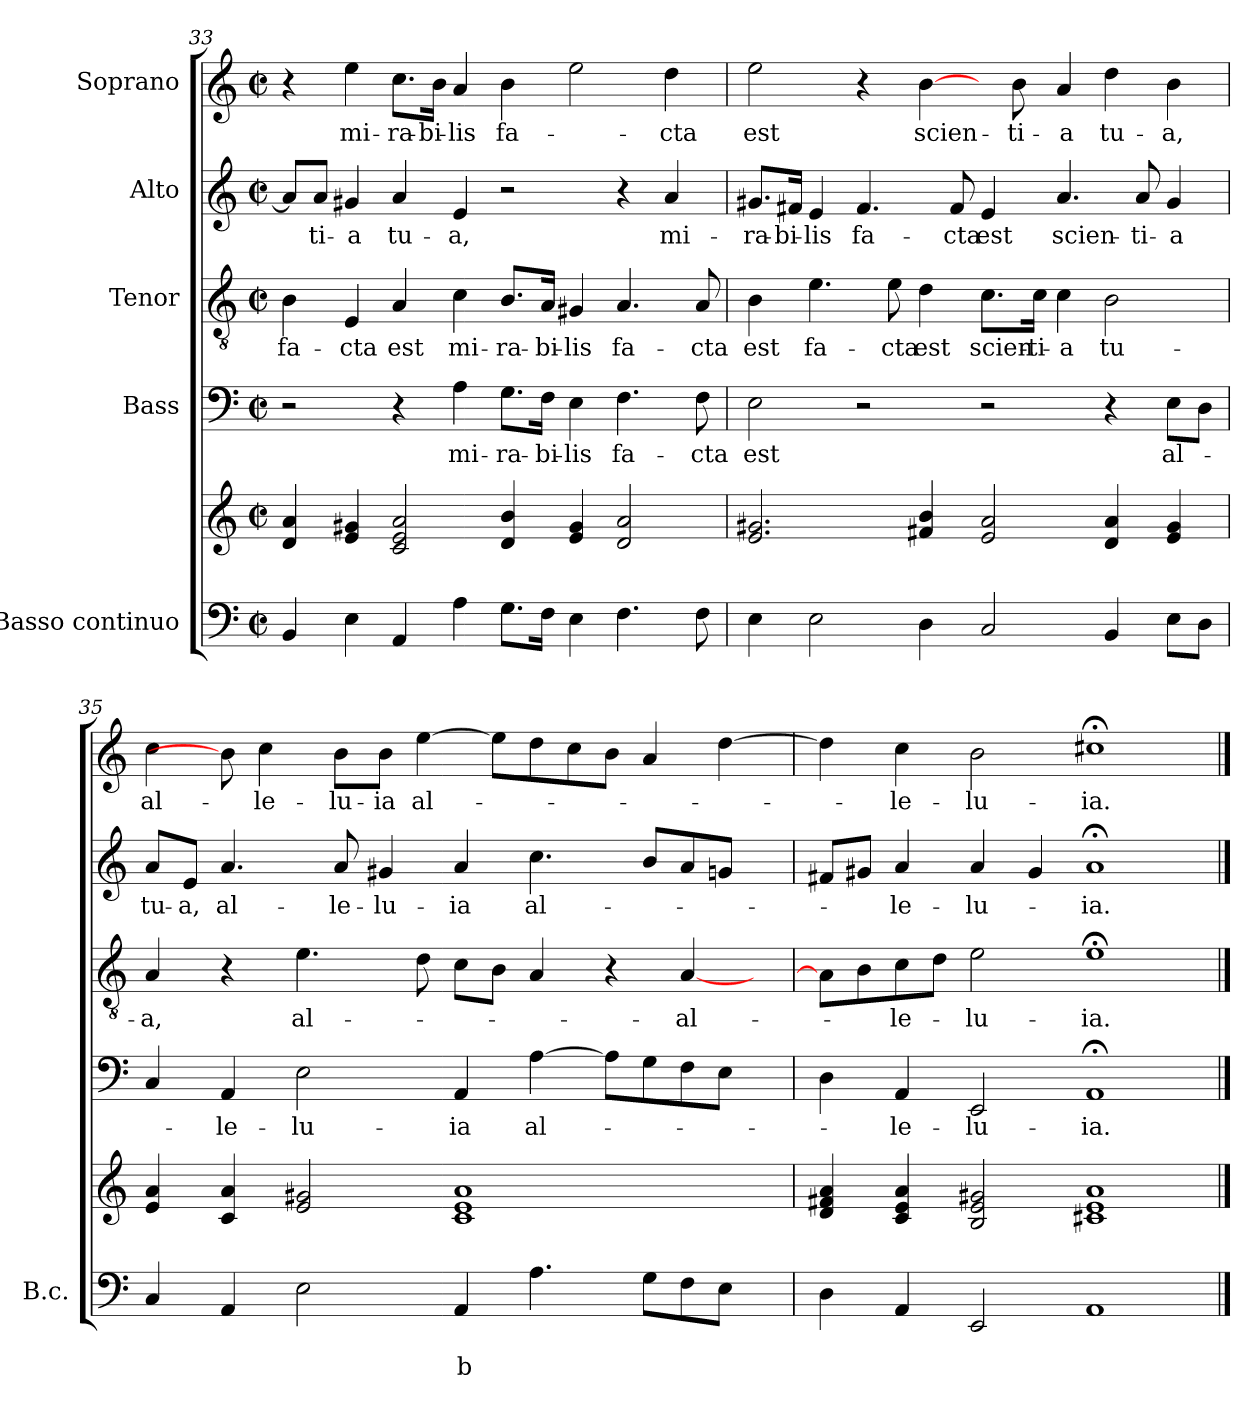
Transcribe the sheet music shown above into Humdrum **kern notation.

**kern	**text	**text	**kern	**kern	**text	**kern	**text	**kern	**text	**kern	**text
*part5	*part5	*part5	*part5	*part4	*part4	*part3	*part3	*part2	*part2	*part1	*part1
*staff6	*staff6	*staff6	*staff5	*staff4	*staff4	*staff3	*staff3	*staff2	*staff2	*staff1	*staff1
*I"Basso continuo	*	*	*	*I"Bass	*	*I"Tenor	*	*I"Alto	*	*I"Soprano	*
*I'B.c.	*	*	*	*	*	*	*	*	*	*	*
*clefF4	*	*	*clefG2	*clefF4	*	*clefGv2	*	*clefG2	*	*clefG2	*
*k[]	*	*	*k[]	*k[]	*	*k[]	*	*k[]	*	*k[]	*
*C:	*	*	*C:	*C:	*	*C:	*	*C:	*	*C:	*
*M2/2	*	*	*M2/2	*M2/2	*	*M2/2	*	*M2/2	*	*M2/2	*
*met(c|)	*	*	*met(c|)	*met(c|)	*	*met(c|)	*	*met(c|)	*	*met(c|)	*
=33	=33	=33	=33	=33	=33	=33	=33	=33	=33	=33	=33
!	!	!	!	!	!	!	!LO:LY:b	!	!	!	!
4BB/	.	.	4d!/ 4a!/	2r	.	4B\	fa-	8a/L]	.	4r	.
!	!	!	!	!	!	!	!	!	!LO:LY:b	!	!
.	.	.	.	.	.	.	.	8a/J	-ti-	.	.
!	!	!	!	!	!	!	!LO:LY:b	!	!LO:LY:b	!	!LO:LY:b
4E\	.	.	4e!/ 4g#X!/	.	.	4E/	-cta	4g#X/	-a	4ee\	mi-
!	!	!	!	!	!	!	!LO:LY:b	!	!LO:LY:b	!	!LO:LY:b
4AA/	.	.	2c!/ 2e!/ 2a!/	4r	.	4A/	est	4a/	tu-	8.cc\L	-ra-
!	!	!	!	!	!	!	!	!	!	!	!LO:LY:b
.	.	.	.	.	.	.	.	.	.	16b\Jk	-bi-
!	!	!	!	!	!LO:LY:b	!	!LO:LY:b	!	!LO:LY:b	!	!LO:LY:b
4A\	.	.	.	4A\	mi-	4c\	mi-	4e/	-a,	4a/	-lis
!	!	!	!	!	!LO:LY:b	!	!LO:LY:b	!	!	!	!LO:LY:b
8.G\L	.	.	4d!/ 4b!/	8.G\L	-ra-	8.B/L	-ra-	2r	.	4b\	fa-
!	!	!	!	!	!LO:LY:b	!	!LO:LY:b	!	!	!	!
16F\Jk	.	.	.	16F\Jk	-bi-	16A/Jk	-bi-	.	.	.	.
!	!	!	!	!	!LO:LY:b	!	!LO:LY:b	!	!	!	!
4E\	.	.	4e!/ 4g#!/	4E\	-lis	4G#X/	-lis	.	.	2ee\	.
!	!	!	!	!	!LO:LY:b	!	!LO:LY:b	!	!	!	!
4.F\	.	.	2d!/ 2a!/	4.F\	fa-	4.A/	fa-	4r	.	.	.
!	!	!	!	!	!	!	!	!	!LO:LY:b	!	!LO:LY:b
.	.	.	.	.	.	.	.	4a/	mi-	4dd\	-cta
!	!	!	!	!	!LO:LY:b	!	!LO:LY:b	!	!	!	!
8F\	.	.	.	8F\	-cta	8A/	-cta	.	.	.	.
!!LO:PB:g=z
=34	=34	=34	=34	=34	=34	=34	=34	=34	=34	=34	=34
!	!	!	!	!	!LO:LY:b	!	!LO:LY:b	!	!LO:LY:b	!	!LO:LY:b
4E\	.	.	2.e!/ 2.g#X!/	2E\	est	4B\	est	8.g#X/L	-ra-	2ee\	est
!	!	!	!	!	!	!	!	!	!LO:LY:b	!	!
.	.	.	.	.	.	.	.	16f#X/Jk	-bi-	.	.
!	!	!	!	!	!	!	!LO:LY:b	!	!LO:LY:b	!	!
2E\	.	.	.	.	.	4.e\	fa-	4e/	-lis	.	.
!	!	!	!	!	!	!	!	!	!LO:LY:b	!	!
.	.	.	.	2r	.	.	.	4.f#/	fa-	4r	.
!	!	!	!	!	!	!	!LO:LY:b	!	!	!	!
.	.	.	.	.	.	8e\	-cta	.	.	.	.
!	!	!	!	!	!	!	!LO:LY:b	!	!	!	!LO:LY:b
4D\	.	.	4f#X!/ 4b!/	.	.	4d\	est	.	.	[4b\	scien-
!	!	!	!	!	!	!	!	!	!LO:LY:b	!	!
.	.	.	.	.	.	.	.	8f#/	-cta	.	.
!	!	!	!	!	!	!	!LO:LY:b	!	!LO:LY:b	!	!
2C/	.	.	2e!/ 2a!/	2r	.	8.c\L	scien-	4e/	est	8ryy	.
!	!	!	!	!	!	!	!	!	!	!	!LO:LY:b
.	.	.	.	.	.	.	.	.	.	8b\	-ti-
!	!	!	!	!	!	!	!LO:LY:b	!	!	!	!
.	.	.	.	.	.	16c\Jk	-ti-	.	.	.	.
!	!	!	!	!	!	!	!LO:LY:b	!	!LO:LY:b	!	!LO:LY:b
.	.	.	.	.	.	4c\	-a	4.a/	scien-	4a/	-a
!	!	!	!	!	!	!	!LO:LY:b	!	!	!	!LO:LY:b
4BB/	.	.	4d!/ 4a!/	4r	.	2B\	tu-	.	.	4dd\	tu-
!	!	!	!	!	!	!	!	!	!LO:LY:b	!	!
.	.	.	.	.	.	.	.	8a/	-ti-	.	.
!	!	!	!	!	!LO:LY:b	!	!	!	!LO:LY:b	!	!LO:LY:b
8E\L	.	.	4e!/ 4g#!/	8E\L	al-	.	.	4g#/	-a	4b\	-a,
8D\J	.	.	.	8D\J	.	.	.	.	.	.	.
=35	=35	=35	=35	=35	=35	=35	=35	=35	=35	=35	=35
!	!	!	!	!	!	!	!LO:LY:b	!	!LO:LY:b	!	!LO:LY:b
4C/	.	.	4e!/ 4a!/	4C/	.	4A/	-a,	8a/L	tu-	4cc\	al-
!	!	!	!	!	!	!	!	!	!LO:LY:b	!	!
.	.	.	.	.	.	.	.	8e/J	-a,	.	.
!	!	!	!	!	!LO:LY:b	!	!	!	!LO:LY:b	!	!
4AA/	.	.	4c!/ 4a!/	4AA/	-le-	4r	.	4.a/	al-	8b\]	.
!	!	!	!	!	!	!	!	!	!	!	!LO:LY:b
.	.	.	.	.	.	.	.	.	.	4cc\	-le-
!	!	!	!	!	!LO:LY:b	!	!LO:LY:b	!	!	!	!
2E\	.	.	2e!/ 2g#X!/	2E\	-lu-	4.e\	al-	.	.	.	.
!	!	!	!	!	!	!	!	!	!LO:LY:b	!	!LO:LY:b
.	.	.	.	.	.	.	.	8a/	-le-	8b\L	-lu-
!	!	!	!	!	!	!	!	!	!LO:LY:b	!	!LO:LY:b
.	.	.	.	.	.	.	.	4g#X/	-lu-	8b\J	-ia
!	!	!	!	!	!	!	!	!	!	!	!LO:LY:b
.	.	.	.	.	.	8d\	.	.	.	[4ee\	al-
!	!	!LO:LY:a	!	!	!LO:LY:b	!	!	!	!LO:LY:b	!	!
4AA/	.	b	1c! 1e! 1a!	4AA/	-ia	8c\L	.	4a/	-ia	.	.
.	.	.	.	.	.	8B\J	.	.	.	8ee\L]	.
!	!	!	!	!	!LO:LY:b	!	!	!	!LO:LY:b	!	!
4.A\	.	.	.	[4A\	al-	4A/	.	4.cc\	al-	8dd\	.
.	.	.	.	.	.	.	.	.	.	8cc\	.
.	.	.	.	8A\L]	.	4r	.	.	.	8b\J	.
8G\L	.	.	.	8G\	.	.	.	8b/L	.	4a/	.
!	!	!	!	!	!	!	!LO:LY:b	!	!	!	!
8F\	.	.	.	8F\	.	[4A/	-al-	8a/	.	.	.
8E\J	.	.	.	8E\J	.	.	.	8gn/J	.	[4dd\	.
8ryy	.	.	8ryy	8ryy	.	8ryy	.	8ryy	.	.	.
=36	=36	=36	=36	=36	=36	=36	=36	=36	=36	=36	=36
4D\	.	.	4d!/ 4f#X!/ 4a!/	4D\	.	8A\L]	.	8f#X/L	.	4dd\]	.
.	.	.	.	.	.	8B\	.	8g#X/J	.	.	.
!	!	!	!	!	!LO:LY:b	!	!LO:LY:b	!	!LO:LY:b	!	!LO:LY:b
4AA/	.	.	4c!/ 4e!/ 4a!/	4AA/	-le-	8c\	-le-	4a/	-le-	4cc\	-le-
.	.	.	.	.	.	8d\J	.	.	.	.	.
!	!	!	!	!	!LO:LY:b	!	!LO:LY:b	!	!LO:LY:b	!	!LO:LY:b
2EE/	.	.	2B!/ 2e!/ 2g#X!/	2EE/	-lu-	2e\	-lu-	4a/	-lu-	2b\	-lu-
.	.	.	.	.	.	.	.	4g#/	.	.	.
!	!	!	!	!	!LO:LY:b	!	!LO:LY:b	!	!LO:LY:b	!	!LO:LY:b
1AA	.	.	1c#X! 1e! 1a!	1AA;<	-ia.	1e;<	-ia.	1a;<	-ia.	1cc#X;<	-ia.
==	==	==	==	==	==	==	==	==	==	==	==
*-	*-	*-	*-	*-	*-	*-	*-	*-	*-	*-	*-
